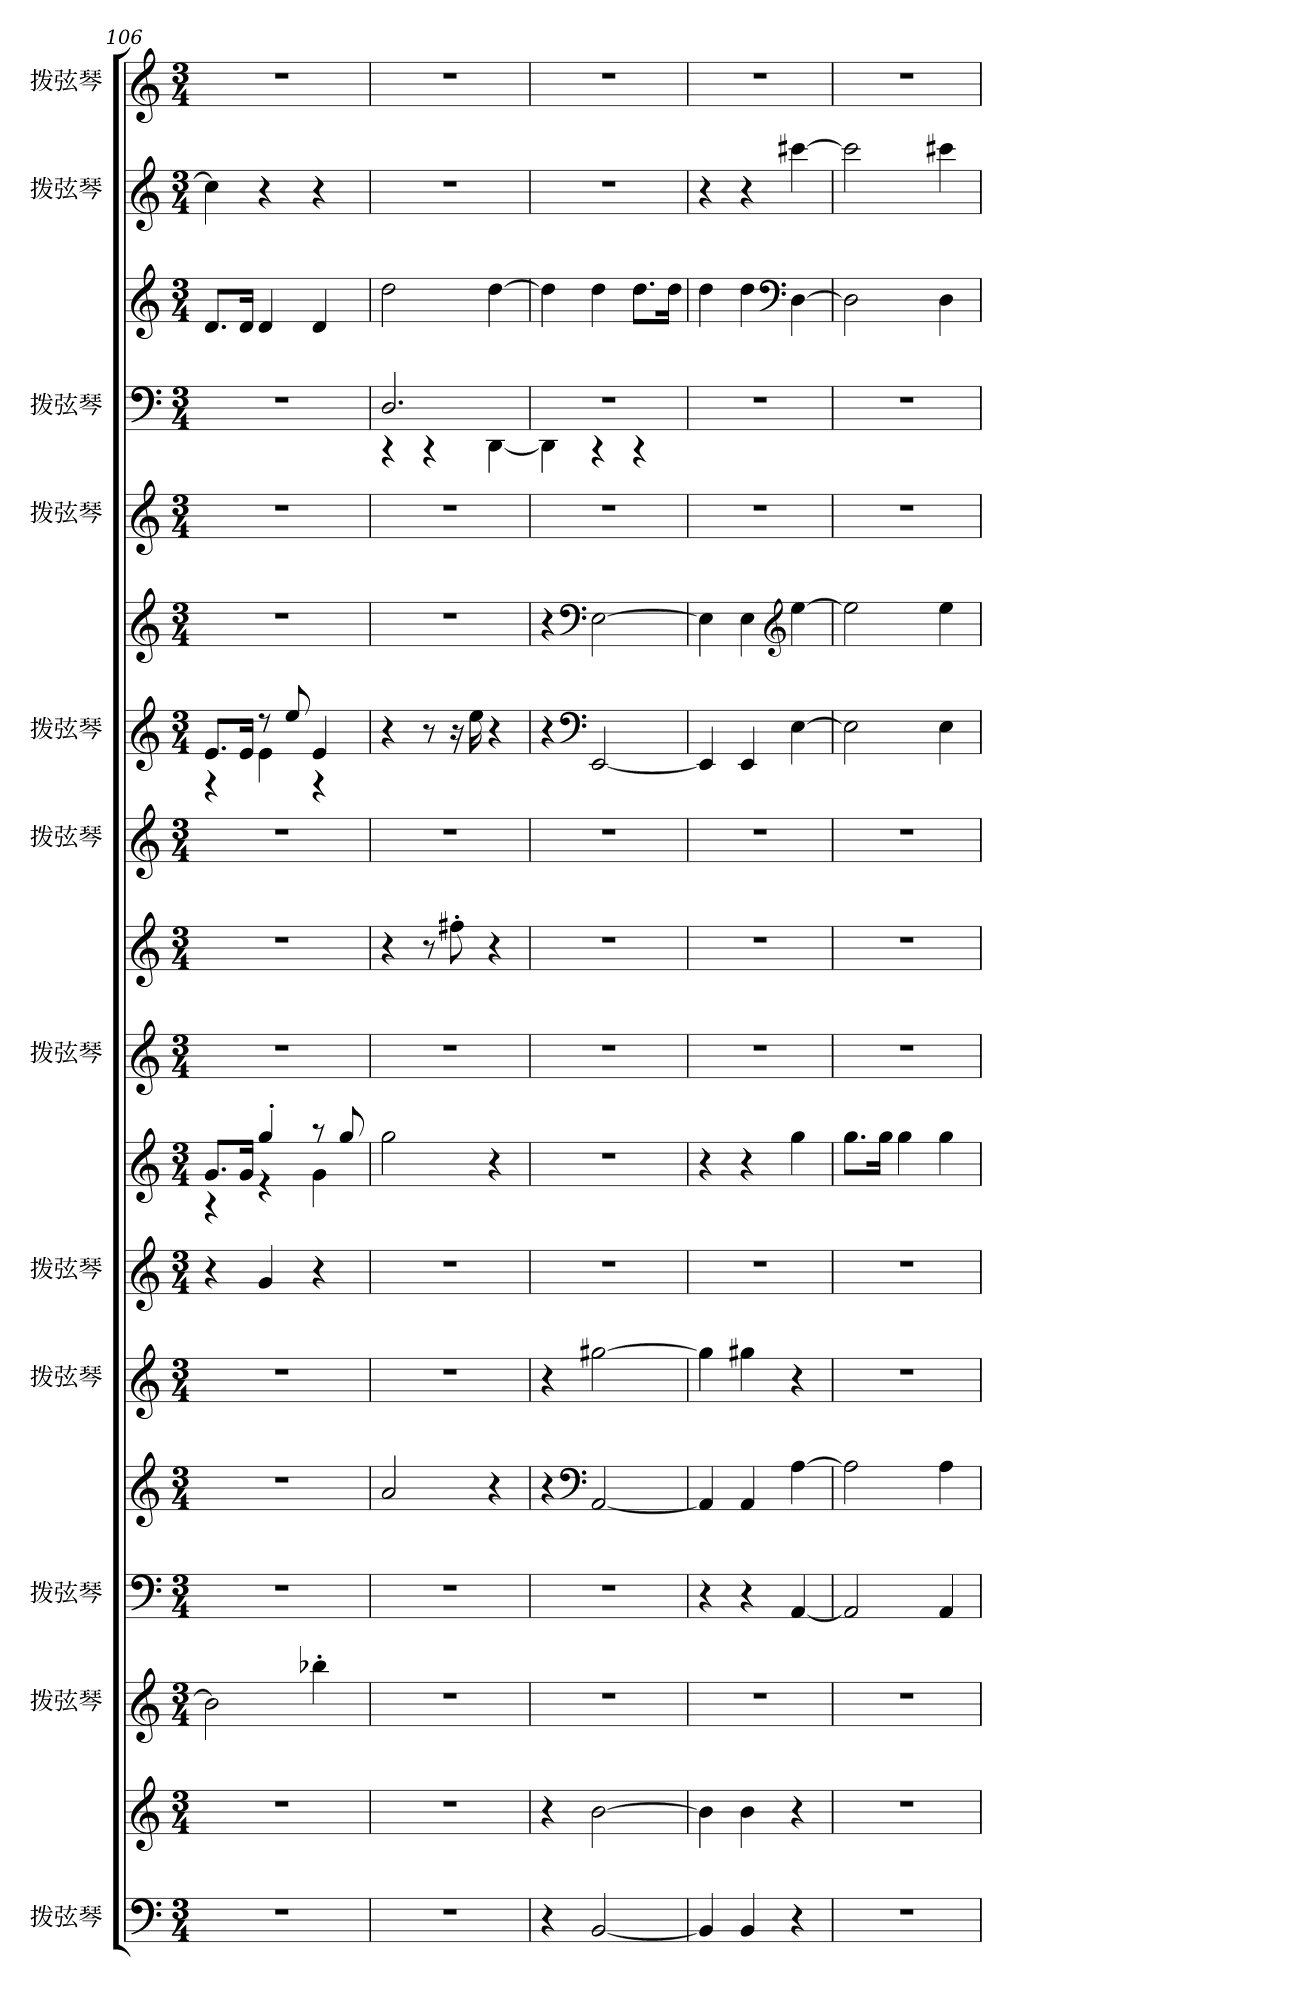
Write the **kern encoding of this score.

**kern	**kern	**kern	**kern	**kern	**kern	**kern	**kern	**kern	**kern	**kern	**kern	**kern	**kern	**kern	**kern	**kern	**kern
*part12	*part12	*part11	*part10	*part10	*part9	*part8	*part8	*part7	*part7	*part6	*part5	*part5	*part4	*part3	*part3	*part2	*part1
*staff18	*staff17	*staff16	*staff15	*staff14	*staff13	*staff12	*staff11	*staff10	*staff9	*staff8	*staff7	*staff6	*staff5	*staff4	*staff3	*staff2	*staff1
*I"拨弦琴	*	*I"拨弦琴	*I"拨弦琴	*	*I"拨弦琴	*I"拨弦琴	*	*I"拨弦琴	*	*I"拨弦琴	*I"拨弦琴	*	*I"拨弦琴	*I"拨弦琴	*	*I"拨弦琴	*I"拨弦琴
*clefF4	*clefG2	*clefG2	*clefF4	*clefG2	*clefG2	*clefG2	*clefG2	*clefG2	*clefG2	*clefG2	*clefG2	*clefG2	*clefG2	*clefF4	*clefG2	*clefG2	*clefG2
*k[]	*k[]	*k[]	*k[]	*k[]	*k[]	*k[]	*k[]	*k[]	*k[]	*k[]	*k[]	*k[]	*k[]	*k[]	*k[]	*k[]	*k[]
*M3/4	*M3/4	*M3/4	*M3/4	*M3/4	*M3/4	*M3/4	*M3/4	*M3/4	*M3/4	*M3/4	*M3/4	*M3/4	*M3/4	*M3/4	*M3/4	*M3/4	*M3/4
=106	=106	=106	=106	=106	=106	=106	=106	=106	=106	=106	=106	=106	=106	=106	=106	=106	=106
*	*	*	*	*	*	*	*^	*	*	*	*^	*	*	*	*	*	*
2.r	2.r	2b-\]	2.r	2.r	2.r	4r	8.g/L	4r	2.r	2.r	2.r	8.e/L	4r	2.r	2.r	2.r	8.d/L	4cc#\]	2.r
.	.	.	.	.	.	.	16g/Jk	.	.	.	.	16e/Jk	.	.	.	.	16d/Jk	.	.
.	.	.	.	.	.	4g/	4gg'/	4r	.	.	.	8r	4e\	.	.	.	4d/	4r	.
.	.	.	.	.	.	.	.	.	.	.	.	8ee/	.	.	.	.	.	.	.
.	.	4bb-X'\	.	.	.	4r	8r	4g\	.	.	.	4e/	4r	.	.	.	4d/	4r	.
.	.	.	.	.	.	.	8gg/	.	.	.	.	.	.	.	.	.	.	.	.
*	*	*	*	*	*	*	*v	*v	*	*	*	*v	*v	*	*	*	*	*	*
=107	=107	=107	=107	=107	=107	=107	=107	=107	=107	=107	=107	=107	=107	=107	=107	=107	=107
*	*	*	*	*	*	*	*	*	*	*	*	*	*	*^	*	*	*
2.r	2.r	2.r	2.r	2a/	2.r	2.r	2gg\	2.r	4r	2.r	4r	2.r	2.r	2.D/	4r	2dd\	2.r	2.r
.	.	.	.	.	.	.	.	.	8r	.	8r	.	.	.	4r	.	.	.
.	.	.	.	.	.	.	.	.	8ff#X'\	.	16r	.	.	.	.	.	.	.
.	.	.	.	.	.	.	.	.	.	.	16ee\	.	.	.	.	.	.	.
.	.	.	.	4r	.	.	4r	.	4r	.	4r	.	.	.	[4DD\	[4dd\	.	.
=108	=108	=108	=108	=108	=108	=108	=108	=108	=108	=108	=108	=108	=108	=108	=108	=108	=108	=108
4r	4r	2.r	2.r	4r	4r	2.r	2.r	2.r	2.r	2.r	4r	4r	2.r	2.r	4DD\]	4dd\]	2.r	2.r
*	*	*	*	*clefF4	*	*	*	*	*	*	*clefF4	*clefF4	*	*	*	*	*	*
[2BB/	[2b\	.	.	[2AA/	[2gg#X\	.	.	.	.	.	[2EE/	[2E\	.	.	4r	4dd\	.	.
.	.	.	.	.	.	.	.	.	.	.	.	.	.	.	4r	8.dd\L	.	.
.	.	.	.	.	.	.	.	.	.	.	.	.	.	.	.	16dd\Jk	.	.
*	*	*	*	*	*	*	*	*	*	*	*	*	*	*v	*v	*	*	*
!!LO:PB:g=z
=109	=109	=109	=109	=109	=109	=109	=109	=109	=109	=109	=109	=109	=109	=109	=109	=109	=109
4BB/]	4b\]	2.r	4r	4AA/]	4gg#\]	2.r	4r	2.r	2.r	2.r	4EE/]	4E\]	2.r	2.r	4dd\	4r	2.r
4BB/	4b\	.	4r	4AA/	4gg#X\	.	4r	.	.	.	4EE/	4E\	.	.	4dd\	4r	.
*	*	*	*	*	*	*	*	*	*	*	*	*clefG2	*	*	*clefF4	*	*
4r	4r	.	[4AA/	[4A\	4r	.	4gg\	.	.	.	[4E\	[4ee\	.	.	[4D\	[4ccc#X\	.
=110	=110	=110	=110	=110	=110	=110	=110	=110	=110	=110	=110	=110	=110	=110	=110	=110	=110
2.r	2.r	2.r	2AA/]	2A\]	2.r	2.r	8.gg\L	2.r	2.r	2.r	2E\]	2ee\]	2.r	2.r	2D\]	2ccc#\]	2.r
.	.	.	.	.	.	.	16gg\Jk	.	.	.	.	.	.	.	.	.	.
.	.	.	.	.	.	.	4gg\	.	.	.	.	.	.	.	.	.	.
.	.	.	4AA/	4A\	.	.	4gg\	.	.	.	4E\	4ee\	.	.	4D\	4ccc#X\	.
=	=	=	=	=	=	=	=	=	=	=	=	=	=	=	=	=	=
*-	*-	*-	*-	*-	*-	*-	*-	*-	*-	*-	*-	*-	*-	*-	*-	*-	*-
